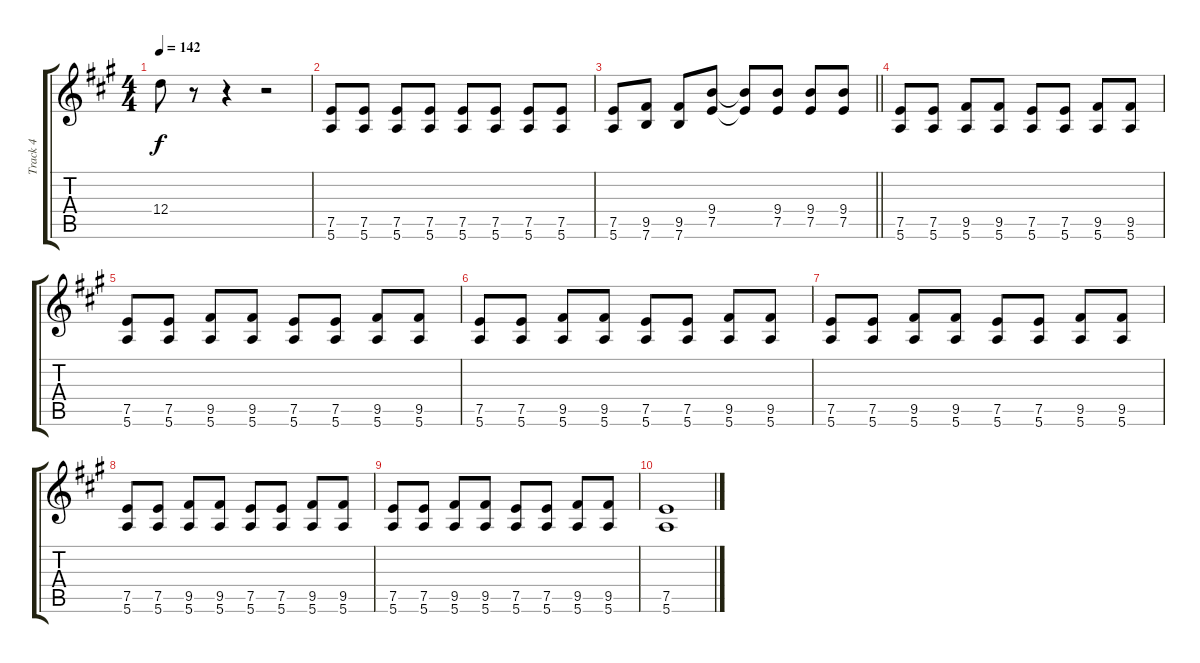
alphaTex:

\track ("Track 4" "Track 4") {instrument electricguitarclean}
\staff {score tabs}
\tuning (E4 B3 G3 D3 A2 E2) {hide}
\ts (4 4)
\tempo 142
\clef g2
\ks a
12.4.8{dy f} r.8 r.4 r.2 |
(7.5 5.6).8 (7.5 5.6).8 (7.5 5.6).8 (7.5 5.6).8 (7.5 5.6).8 (7.5 5.6).8 (7.5 5.6).8 (7.5 5.6).8 |
\barLineRight lightlight
(7.5 5.6).8 (9.5 7.6).8 (9.5 7.6).8 (9.4 7.5).8 (9.4{t} 7.5{t}).8 (9.4 7.5).8 (9.4 7.5).8 (9.4 7.5).8 |
(7.5 5.6).8 (7.5 5.6).8 (9.5 5.6).8 (9.5 5.6).8 (7.5 5.6).8 (7.5 5.6).8 (9.5 5.6).8 (9.5 5.6).8 |
(7.5 5.6).8 (7.5 5.6).8 (9.5 5.6).8 (9.5 5.6).8 (7.5 5.6).8 (7.5 5.6).8 (9.5 5.6).8 (9.5 5.6).8 |
(7.5 5.6).8 (7.5 5.6).8 (9.5 5.6).8 (9.5 5.6).8 (7.5 5.6).8 (7.5 5.6).8 (9.5 5.6).8 (9.5 5.6).8 |
(7.5 5.6).8 (7.5 5.6).8 (9.5 5.6).8 (9.5 5.6).8 (7.5 5.6).8 (7.5 5.6).8 (9.5 5.6).8 (9.5 5.6).8 |
(7.5 5.6).8 (7.5 5.6).8 (9.5 5.6).8 (9.5 5.6).8 (7.5 5.6).8 (7.5 5.6).8 (9.5 5.6).8 (9.5 5.6).8 |
(7.5 5.6).8 (7.5 5.6).8 (9.5 5.6).8 (9.5 5.6).8 (7.5 5.6).8 (7.5 5.6).8 (9.5 5.6).8 (9.5 5.6).8 |
(7.5 5.6).1
